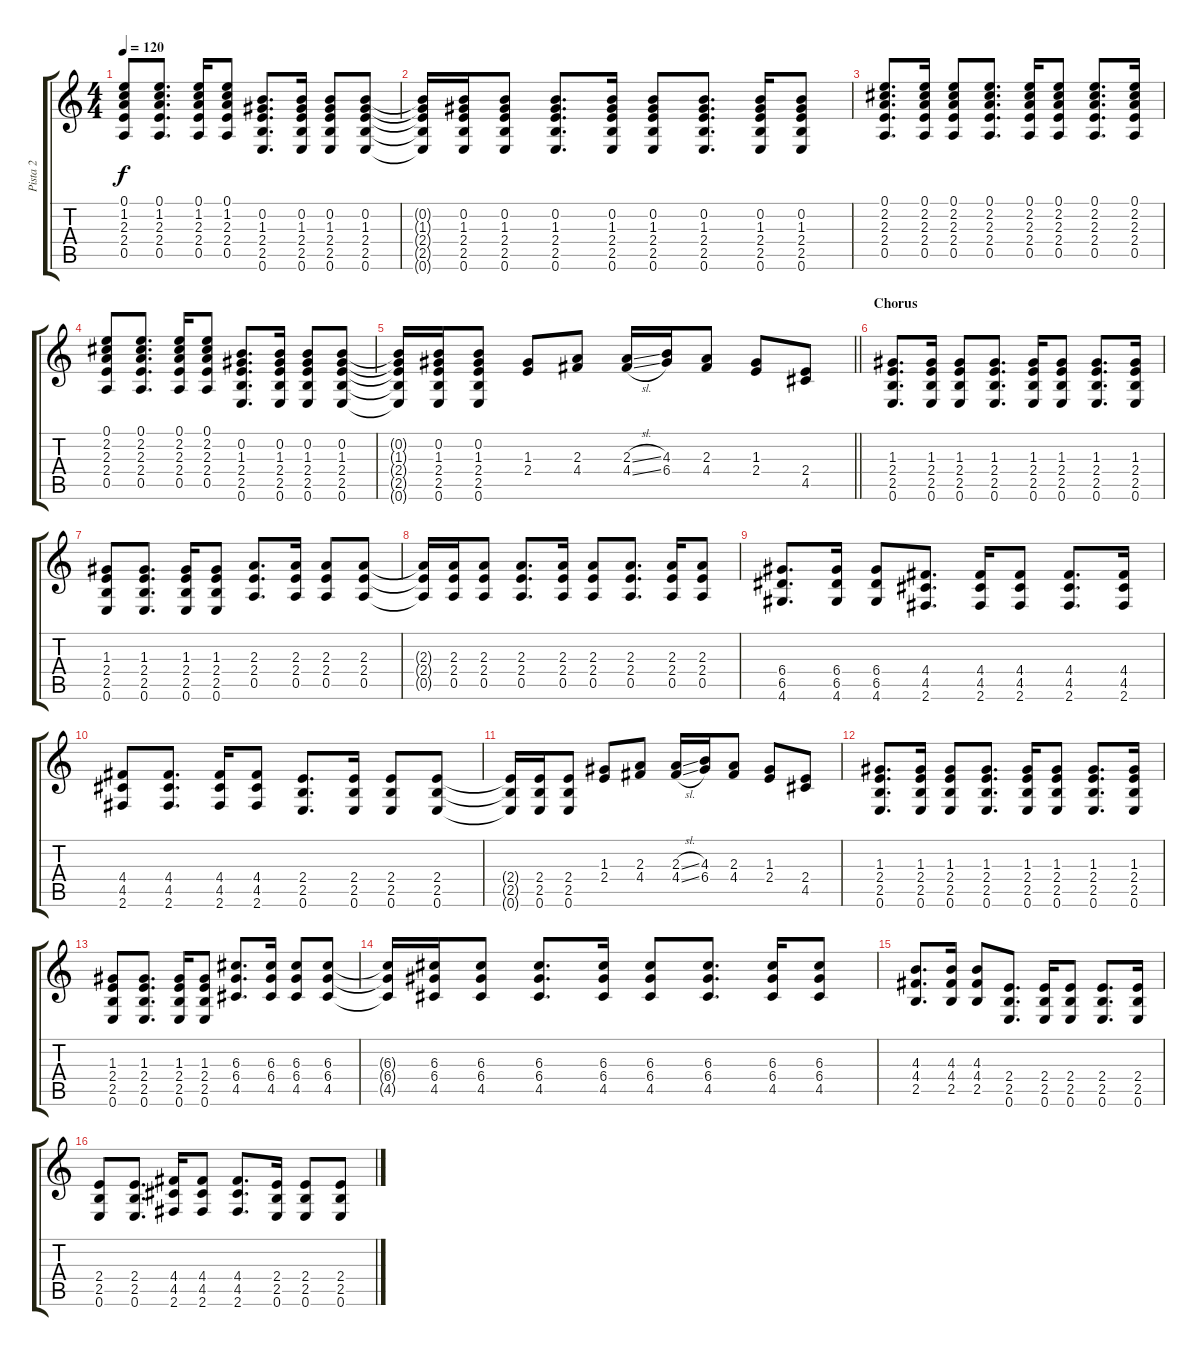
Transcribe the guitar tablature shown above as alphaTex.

\track ("Pista 2" "Pista 2") {instrument acousticguitarsteel}
\staff {score tabs}
\tuning (E4 B3 G3 D3 A2 E2) {hide}
\ts (4 4)
\tempo 120
\clef g2
\ks c
(0.1 1.2 2.3 2.4 0.5).8{dy f} (0.1 1.2 2.3 2.4 0.5).8{d} (0.1 1.2 2.3 2.4 0.5).16 (0.1 1.2 2.3 2.4 0.5).8 (0.2 1.3 2.4 2.5 0.6).8{d} (0.2 1.3 2.4 2.5 0.6).16 (0.2 1.3 2.4 2.5 0.6).8 (0.2 1.3 2.4 2.5 0.6).8 |
(0.2{t} 1.3{t} 2.4{t} 2.5{t} 0.6{t}).16 (0.2 1.3 2.4 2.5 0.6).16 (0.2 1.3 2.4 2.5 0.6).8 (0.2 1.3 2.4 2.5 0.6).8{d} (0.2 1.3 2.4 2.5 0.6).16 (0.2 1.3 2.4 2.5 0.6).8 (0.2 1.3 2.4 2.5 0.6).8{d} (0.2 1.3 2.4 2.5 0.6).16 (0.2 1.3 2.4 2.5 0.6).8 |
(0.1 2.2 2.3 2.4 0.5).8{d} (0.1 2.2 2.3 2.4 0.5).16 (0.1 2.2 2.3 2.4 0.5).8 (0.1 2.2 2.3 2.4 0.5).8{d} (0.1 2.2 2.3 2.4 0.5).16 (0.1 2.2 2.3 2.4 0.5).8 (0.1 2.2 2.3 2.4 0.5).8{d} (0.1 2.2 2.3 2.4 0.5).16 |
(0.1 2.2 2.3 2.4 0.5).8 (0.1 2.2 2.3 2.4 0.5).8{d} (0.1 2.2 2.3 2.4 0.5).16 (0.1 2.2 2.3 2.4 0.5).8 (0.2 1.3 2.4 2.5 0.6).8{d} (0.2 1.3 2.4 2.5 0.6).16 (0.2 1.3 2.4 2.5 0.6).8 (0.2 1.3 2.4 2.5 0.6).8 |
\barLineRight lightlight
(0.2{t} 1.3{t} 2.4{t} 2.5{t} 0.6{t}).16 (0.2 1.3 2.4 2.5 0.6).16 (0.2 1.3 2.4 2.5 0.6).8 (1.3 2.4).8 (2.3 4.4).8 (2.3{sl} 4.4{sl}).16 (4.3 6.4).16 (2.3 4.4).8 (1.3 2.4).8 (2.4 4.5).8 |
\section ("" "Chorus")
(1.3 2.4 2.5 0.6).8{d volume 13} (1.3 2.4 2.5 0.6).16 (1.3 2.4 2.5 0.6).8 (1.3 2.4 2.5 0.6).8{d} (1.3 2.4 2.5 0.6).16 (1.3 2.4 2.5 0.6).8 (1.3 2.4 2.5 0.6).8{d} (1.3 2.4 2.5 0.6).16 |
(1.3 2.4 2.5 0.6).8 (1.3 2.4 2.5 0.6).8{d} (1.3 2.4 2.5 0.6).16 (1.3 2.4 2.5 0.6).8 (2.3 2.4 0.5).8{d} (2.3 2.4 0.5).16 (2.3 2.4 0.5).8 (2.3 2.4 0.5).8 |
(2.3{t} 2.4{t} 0.5{t}).16 (2.3 2.4 0.5).16 (2.3 2.4 0.5).8 (2.3 2.4 0.5).8{d} (2.3 2.4 0.5).16 (2.3 2.4 0.5).8 (2.3 2.4 0.5).8{d} (2.3 2.4 0.5).16 (2.3 2.4 0.5).8 |
(6.4 6.5 4.6).8{d} (6.4 6.5 4.6).16 (6.4 6.5 4.6).8 (4.4 4.5 2.6).8{d} (4.4 4.5 2.6).16 (4.4 4.5 2.6).8 (4.4 4.5 2.6).8{d} (4.4 4.5 2.6).16 |
(4.4 4.5 2.6).8 (4.4 4.5 2.6).8{d} (4.4 4.5 2.6).16 (4.4 4.5 2.6).8 (2.4 2.5 0.6).8{d} (2.4 2.5 0.6).16 (2.4 2.5 0.6).8 (2.4 2.5 0.6).8 |
(2.4{t} 2.5{t} 0.6{t}).16 (2.4 2.5 0.6).16 (2.4 2.5 0.6).8 (1.3 2.4).8 (2.3 4.4).8 (2.3{sl} 4.4{sl}).16 (4.3 6.4).16 (2.3 4.4).8 (1.3 2.4).8 (2.4 4.5).8 |
(1.3 2.4 2.5 0.6).8{d} (1.3 2.4 2.5 0.6).16 (1.3 2.4 2.5 0.6).8 (1.3 2.4 2.5 0.6).8{d} (1.3 2.4 2.5 0.6).16 (1.3 2.4 2.5 0.6).8 (1.3 2.4 2.5 0.6).8{d} (1.3 2.4 2.5 0.6).16 |
(1.3 2.4 2.5 0.6).8 (1.3 2.4 2.5 0.6).8{d} (1.3 2.4 2.5 0.6).16 (1.3 2.4 2.5 0.6).8 (6.3 6.4 4.5).8{d} (6.3 6.4 4.5).16 (6.3 6.4 4.5).8 (6.3 6.4 4.5).8 |
(6.3{t} 6.4{t} 4.5{t}).16 (6.3 6.4 4.5).16 (6.3 6.4 4.5).8 (6.3 6.4 4.5).8{d} (6.3 6.4 4.5).16 (6.3 6.4 4.5).8 (6.3 6.4 4.5).8{d} (6.3 6.4 4.5).16 (6.3 6.4 4.5).8 |
(4.3 4.4 2.5).8{d} (4.3 4.4 2.5).16 (4.3 4.4 2.5).8 (2.4 2.5 0.6).8{d} (2.4 2.5 0.6).16 (2.4 2.5 0.6).8 (2.4 2.5 0.6).8{d} (2.4 2.5 0.6).16 |
(2.4 2.5 0.6).8 (2.4 2.5 0.6).8{d} (4.4 4.5 2.6).16 (4.4 4.5 2.6).8 (4.4 4.5 2.6).8{d} (2.4 2.5 0.6).16 (2.4 2.5 0.6).8 (2.4 2.5 0.6).8
